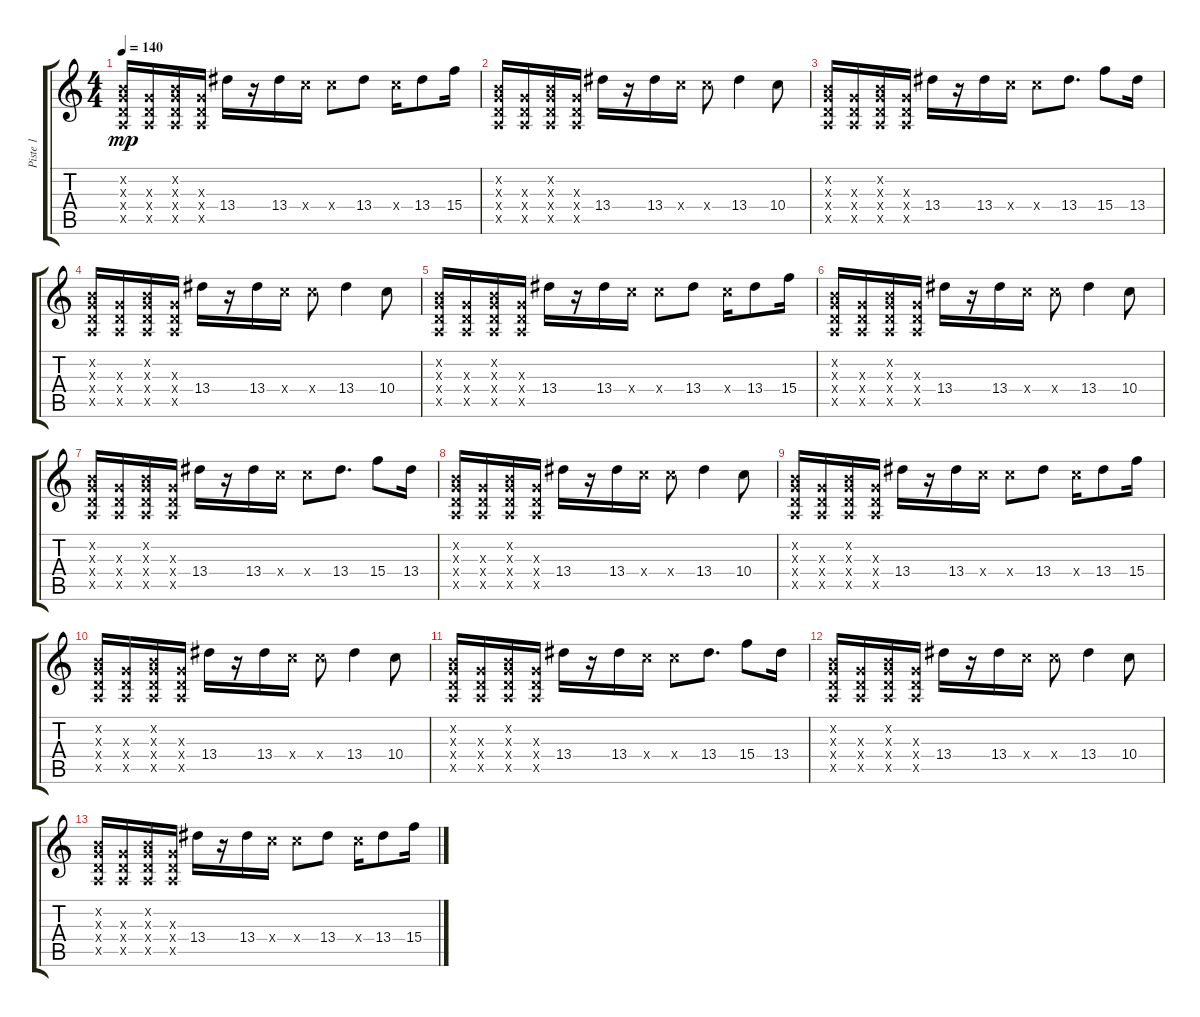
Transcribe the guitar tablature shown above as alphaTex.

\track ("Piste 1" "Piste 1") {instrument overdrivenguitar}
\staff {score tabs}
\tuning (E4 B3 G3 D3 A2 E2) {hide}
\ts (4 4)
\tempo 140
\clef g2
\ks c
(0.2{x} 0.3{x} 0.4{x} 0.5{x}).16{dy mp} (0.3{x} 0.4{x} 0.5{x}).16 (0.2{x} 0.3{x} 0.4{x} 0.5{x}).16 (0.3{x} 0.4{x} 0.5{x}).16 13.4.16 r.16 13.4.16 10.4{x}.16 10.4{x}.8 13.4.8 10.4{x}.16 13.4.8 15.4.16 |
(0.2{x} 0.3{x} 0.4{x} 0.5{x}).16 (0.3{x} 0.4{x} 0.5{x}).16 (0.2{x} 0.3{x} 0.4{x} 0.5{x}).16 (0.3{x} 0.4{x} 0.5{x}).16 13.4.16 r.16 13.4.16 10.4{x}.16 10.4{x}.8 13.4.4 10.4.8 |
(0.2{x} 0.3{x} 0.4{x} 0.5{x}).16 (0.3{x} 0.4{x} 0.5{x}).16 (0.2{x} 0.3{x} 0.4{x} 0.5{x}).16 (0.3{x} 0.4{x} 0.5{x}).16 13.4.16 r.16 13.4.16 10.4{x}.16 10.4{x}.8 13.4.8{d} 15.4.8 13.4.16 |
(0.2{x} 0.3{x} 0.4{x} 0.5{x}).16 (0.3{x} 0.4{x} 0.5{x}).16 (0.2{x} 0.3{x} 0.4{x} 0.5{x}).16 (0.3{x} 0.4{x} 0.5{x}).16 13.4.16 r.16 13.4.16 10.4{x}.16 10.4{x}.8 13.4.4 10.4.8 |
(0.2{x} 0.3{x} 0.4{x} 0.5{x}).16 (0.3{x} 0.4{x} 0.5{x}).16 (0.2{x} 0.3{x} 0.4{x} 0.5{x}).16 (0.3{x} 0.4{x} 0.5{x}).16 13.4.16 r.16 13.4.16 10.4{x}.16 10.4{x}.8 13.4.8 10.4{x}.16 13.4.8 15.4.16 |
(0.2{x} 0.3{x} 0.4{x} 0.5{x}).16 (0.3{x} 0.4{x} 0.5{x}).16 (0.2{x} 0.3{x} 0.4{x} 0.5{x}).16 (0.3{x} 0.4{x} 0.5{x}).16 13.4.16 r.16 13.4.16 10.4{x}.16 10.4{x}.8 13.4.4 10.4.8 |
(0.2{x} 0.3{x} 0.4{x} 0.5{x}).16 (0.3{x} 0.4{x} 0.5{x}).16 (0.2{x} 0.3{x} 0.4{x} 0.5{x}).16 (0.3{x} 0.4{x} 0.5{x}).16 13.4.16 r.16 13.4.16 10.4{x}.16 10.4{x}.8 13.4.8{d} 15.4.8 13.4.16 |
(0.2{x} 0.3{x} 0.4{x} 0.5{x}).16 (0.3{x} 0.4{x} 0.5{x}).16 (0.2{x} 0.3{x} 0.4{x} 0.5{x}).16 (0.3{x} 0.4{x} 0.5{x}).16 13.4.16 r.16 13.4.16 10.4{x}.16 10.4{x}.8 13.4.4 10.4.8 |
(0.2{x} 0.3{x} 0.4{x} 0.5{x}).16 (0.3{x} 0.4{x} 0.5{x}).16 (0.2{x} 0.3{x} 0.4{x} 0.5{x}).16 (0.3{x} 0.4{x} 0.5{x}).16 13.4.16 r.16 13.4.16 10.4{x}.16 10.4{x}.8 13.4.8 10.4{x}.16 13.4.8 15.4.16 |
(0.2{x} 0.3{x} 0.4{x} 0.5{x}).16 (0.3{x} 0.4{x} 0.5{x}).16 (0.2{x} 0.3{x} 0.4{x} 0.5{x}).16 (0.3{x} 0.4{x} 0.5{x}).16 13.4.16 r.16 13.4.16 10.4{x}.16 10.4{x}.8 13.4.4 10.4.8 |
(0.2{x} 0.3{x} 0.4{x} 0.5{x}).16 (0.3{x} 0.4{x} 0.5{x}).16 (0.2{x} 0.3{x} 0.4{x} 0.5{x}).16 (0.3{x} 0.4{x} 0.5{x}).16 13.4.16 r.16 13.4.16 10.4{x}.16 10.4{x}.8 13.4.8{d} 15.4.8 13.4.16 |
(0.2{x} 0.3{x} 0.4{x} 0.5{x}).16 (0.3{x} 0.4{x} 0.5{x}).16 (0.2{x} 0.3{x} 0.4{x} 0.5{x}).16 (0.3{x} 0.4{x} 0.5{x}).16 13.4.16 r.16 13.4.16 10.4{x}.16 10.4{x}.8 13.4.4 10.4.8 |
(0.2{x} 0.3{x} 0.4{x} 0.5{x}).16 (0.3{x} 0.4{x} 0.5{x}).16 (0.2{x} 0.3{x} 0.4{x} 0.5{x}).16 (0.3{x} 0.4{x} 0.5{x}).16 13.4.16 r.16 13.4.16 10.4{x}.16 10.4{x}.8 13.4.8 10.4{x}.16 13.4.8 15.4.16
